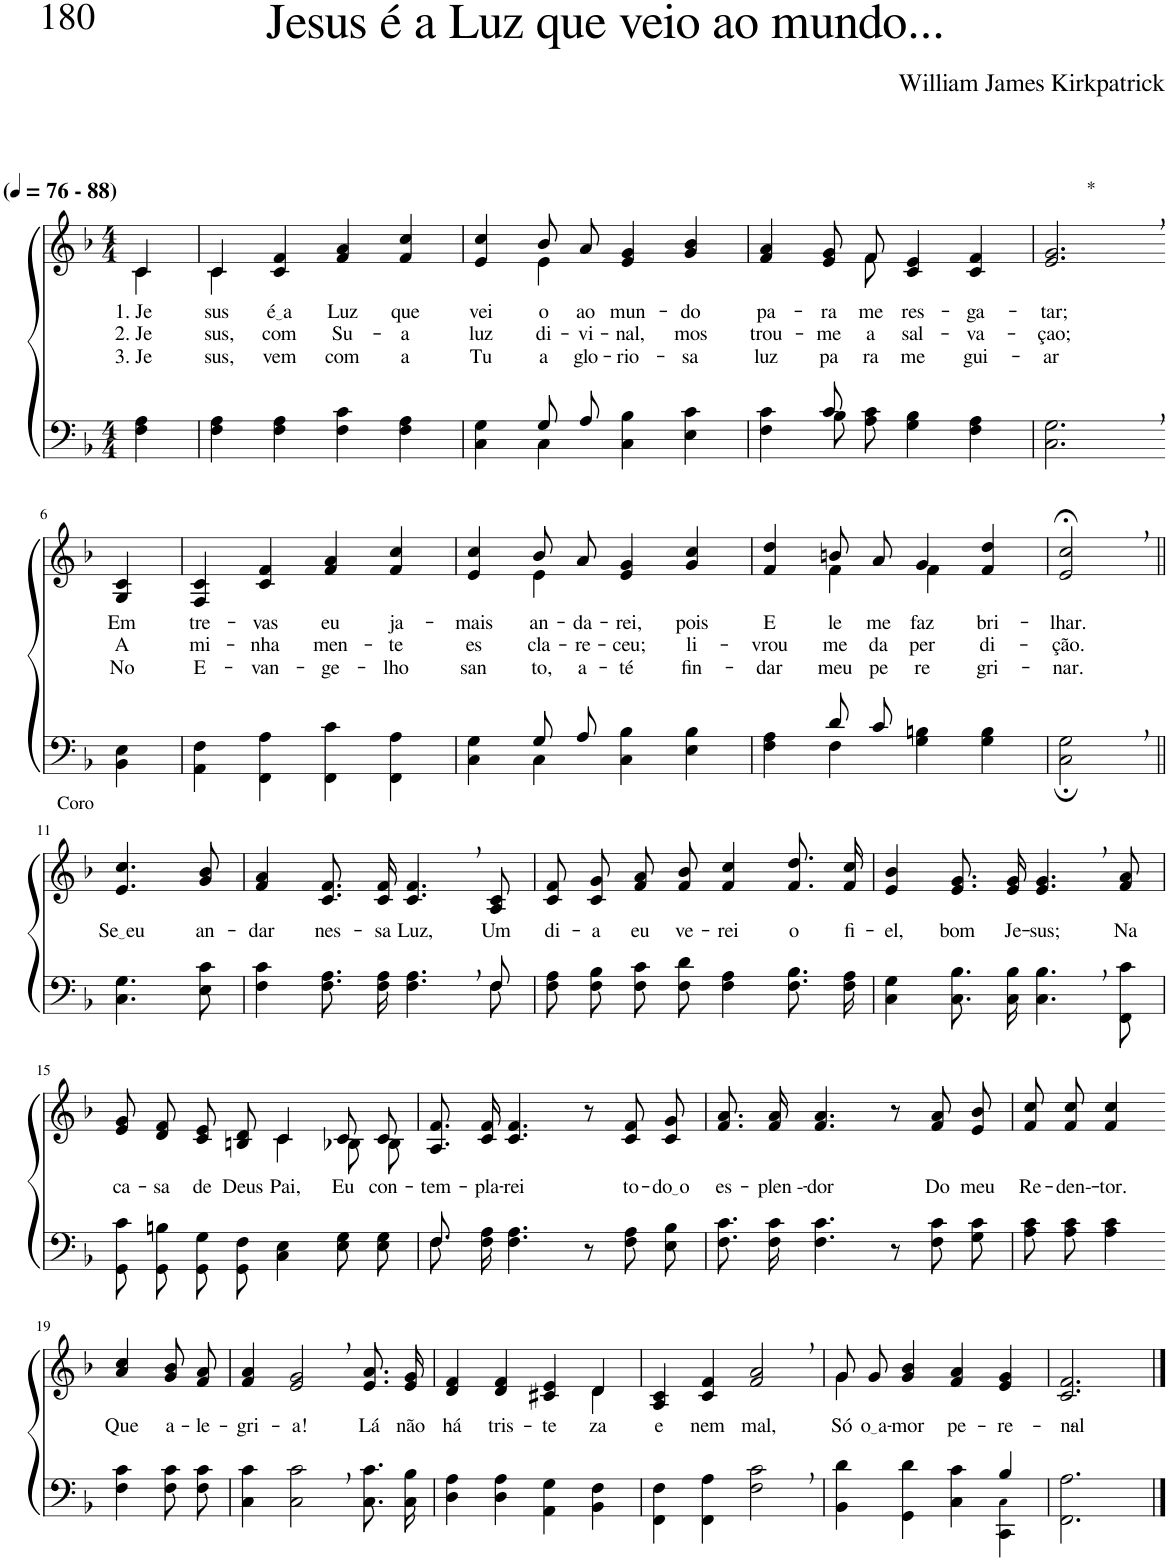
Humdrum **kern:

**kern	**kern	**text	**text	**text
*part2	*part1	*part1	*part1	*part1
*staff2	*staff1	*staff1	*staff1	*staff1
*I"Parte III e IV	*I"Parte I e II	*	*	*
*clefF4	*clefG2	*	*	*
*Trd-1c-2	*Trd-1c-2	*	*	*
*k[b-]	*k[b-]	*	*	*
*M4/4	*M4/4	*	*	*
*MM76	*MM76	*	*	*
=1	=1	=1	=1	=1
!	!LO:TX:a:B:t=(	!	!	!
!	!LO:TX:a:B:t=- 88)	!	!	!
!	!	!LO:LY:b	!LO:LY:b	!LO:LY:b
*	*^	*	*	*
4F\ 4A\	4c\	4c/	1. Je-	2. Je-	3. Je-
=2	=2	=2	=2	=2	=2
!	!	!	!LO:LY:b	!LO:LY:b	!LO:LY:b
4F\ 4A\	4c/	4c\	-sus	-sus,	-sus,
!	!	!	!LO:LY:b	!LO:LY:b	!LO:LY:b
4F\ 4A\	4c/ 4f/	2.ryy	é a	com	vem
!	!	!	!LO:LY:b	!LO:LY:b	!LO:LY:b
4F\ 4c\	4f/ 4a/	.	Luz	Su-	com
!	!	!	!LO:LY:b	!LO:LY:b	!LO:LY:b
4F\ 4A\	4f/ 4cc/	.	que	-a	a
=3	=3	=3	=3	=3	=3
*^	*	*	*	*	*
!	!	!	!	!LO:LY:b	!LO:LY:b	!LO:LY:b
4ryy	4C\ 4G\	4e/ 4cc/	4ryy	vei-	luz	Tu-
!	!	!	!	!LO:LY:b	!LO:LY:b	!LO:LY:b
8G/L	4C\	8b-/L	4e\	-o	di-	-a
!	!	!	!	!LO:LY:b	!LO:LY:b	!LO:LY:b
8A/J	.	8a/J	.	ao	-vi-	glo-
!	!	!	!	!LO:LY:b	!LO:LY:b	!LO:LY:b
2ryy	4C\ 4B-\	4e/ 4g/	2ryy	mun-	-nal,	-rio-
!	!	!	!	!LO:LY:b	!LO:LY:b	!LO:LY:b
.	4E\ 4c\	4g/ 4b-/	.	-do	mos-	-sa
=4	=4	=4	=4	=4	=4	=4
!	!	!	!	!LO:LY:b	!LO:LY:b	!LO:LY:b
4ryy	4F\ 4c\	4.ryy	4f/ 4a/	pa-	-trou-	luz
!	!	!	!	!LO:LY:b	!LO:LY:b	!LO:LY:b
8c/	8B-\L	.	8e/ 8g/L	-ra	-me	pa-
!	!	!	!	!LO:LY:b	!LO:LY:b	!LO:LY:b
2ryy	8A\ 8c\J	8f\	8f/J	me	a	-ra
!	!	!	!	!LO:LY:b	!LO:LY:b	!LO:LY:b
.	4G\ 4B-\	2ryy	4c/ 4e/	res-	sal-	me
!	!	!	!	!LO:LY:b	!LO:LY:b	!LO:LY:b
.	4F\ 4A\	.	4c/ 4f/	-ga-	-va-	gui-
8ryy	.	.	.	.	.	.
*v	*v	*	*	*	*	*
*	*v	*v	*	*	*
=5	=5	=5	=5	=5
!	!LO:TX:a:t=*	!	!	!
!	!	!LO:LY:b	!LO:LY:b	!LO:LY:b
2.C\, 2.G\,	2.e/, 2.g/,	-tar;	-çao;	-ar
!!LO:LB:g=z
=6-	=6-	=6-	=6-	=6-
!	!	!LO:LY:b	!LO:LY:b	!LO:LY:b
4BB-\ 4E\	4G/ 4c/	Em	A	No
=7	=7	=7	=7	=7
!	!	!LO:LY:b	!LO:LY:b	!LO:LY:b
4AA\ 4F\	4F/ 4c/	tre-	mi-	E-
!	!	!LO:LY:b	!LO:LY:b	!LO:LY:b
4FF\ 4A\	4c/ 4f/	-vas	-nha	-van-
!	!	!LO:LY:b	!LO:LY:b	!LO:LY:b
4FF\ 4c\	4f/ 4a/	eu	men-	-ge-
!	!	!LO:LY:b	!LO:LY:b	!LO:LY:b
4FF\ 4A\	4f/ 4cc/	ja-	-te	-lho
=8	=8	=8	=8	=8
*^	*	*	*	*
!	!	!	!LO:LY:b	!LO:LY:b	!LO:LY:b
*	*	*^	*	*	*
4ryy	4C\ 4G\	4e/ 4cc/	4ryy	-mais	es-	san-
!	!	!	!	!LO:LY:b	!LO:LY:b	!LO:LY:b
8G/L	4C\	8b-/L	4e\	an-	-cla-	-to,
!	!	!	!	!LO:LY:b	!LO:LY:b	!LO:LY:b
8A/J	.	8a/J	.	-da-	-re-	a-
!	!	!	!	!LO:LY:b	!LO:LY:b	!LO:LY:b
2ryy	4C\ 4B-\	4e/ 4g/	2ryy	-rei,	-ceu;	-té
!	!	!	!	!LO:LY:b	!LO:LY:b	!LO:LY:b
.	4E\ 4B-\	4g/ 4cc/	.	pois	li-	fin-
=9	=9	=9	=9	=9	=9	=9
!	!	!	!	!LO:LY:b	!LO:LY:b	!LO:LY:b
4ryy	4F\ 4A\	4f/ 4dd/	4ryy	E-	-vrou-	-dar
!	!	!	!	!LO:LY:b	!LO:LY:b	!LO:LY:b
8d/L	4F\	8bn/L	4f\	-le	-me	meu
!	!	!	!	!LO:LY:b	!LO:LY:b	!LO:LY:b
8c/J	.	8a/J	.	me	da	pe-
!	!	!	!	!LO:LY:b	!LO:LY:b	!LO:LY:b
2ryy	4G\ 4Bn\	4g/	4f\	faz	per-	-re-
!	!	!	!	!LO:LY:b	!LO:LY:b	!LO:LY:b
.	4G\ 4B\	4f/ 4dd/	4ryy	bri-	-di-	-gri-
=10	=10	=10	=10	=10	=10	=10
!	!	!	!	!LO:LY:b	!LO:LY:b	!LO:LY:b
*v	*v	*	*	*	*	*
*	*v	*v	*	*	*
2C\;, 2G\;,	2e/;<, 2cc/;<,	-lhar.	-ção.	-nar.
!!LO:LB:g=z
=11||	=11||	=11||	=11||	=11||
!	!LO:TX:a:t=Coro	!	!	!
!	!	!LO:LY:b	!	!
4.C\ 4.G\	4.e/ 4.cc/	Se eu	.	.
!	!	!LO:LY:b	!	!
8E\ 8c\	8g/ 8b-/	an-	.	.
=12	=12	=12	=12	=12
*^	*	*	*	*
!	!	!	!LO:LY:b	!	!
4F\ 4c\	2..ryy	4f/ 4a/	-dar	.	.
!	!	!	!LO:LY:b	!	!
8.F\ 8.A\L	.	8.c/ 8.f/L	nes-	.	.
!	!	!	!LO:LY:b	!	!
16F\ 16A\Jk	.	16c/ 16f/Jk	-sa	.	.
!	!	!	!LO:LY:b	!	!
4.F\, 4.A\,	.	4.c/, 4.f/,	Luz,	.	.
!	!	!	!LO:LY:b	!	!
8F\	8F/	8A/ 8c/	Um	.	.
=13	=13	=13	=13	=13	=13
!	!	!	!LO:LY:b	!	!
*v	*v	*	*	*	*
8F\ 8A\L	8c/ 8f/L	di-	.	.
!	!	!LO:LY:b	!	!
8F\ 8B-\J	8c/ 8g/J	-a	.	.
!	!	!LO:LY:b	!	!
8F\ 8c\L	8f/ 8a/L	eu	.	.
!	!	!LO:LY:b	!	!
8F\ 8d\J	8f/ 8b-/J	ve-	.	.
!	!	!LO:LY:b	!	!
4F\ 4A\	4f/ 4cc/	-rei	.	.
!	!	!LO:LY:b	!	!
8.F\ 8.B-\L	8.f/ 8.dd/L	o	.	.
!	!	!LO:LY:b	!	!
16F\ 16A\Jk	16f/ 16cc/Jk	fi-	.	.
=14	=14	=14	=14	=14
!	!	!LO:LY:b	!	!
4C\ 4G\	4e/ 4b-/	-el,	.	.
!	!	!LO:LY:b	!	!
8.C\ 8.B-\L	8.e/ 8.g/L	bom	.	.
!	!	!LO:LY:b	!	!
16C\ 16B-\Jk	16e/ 16g/Jk	Je-	.	.
!	!	!LO:LY:b	!	!
4.C\, 4.B-\,	4.e/, 4.g/,	-sus;	.	.
!	!	!LO:LY:b	!	!
8FF\ 8c\	8f/ 8a/	Na	.	.
!!LO:LB:g=z
=15	=15	=15	=15	=15
!	!	!LO:LY:b	!	!
*	*^	*	*	*
8GG\ 8c\L	8e/ 8g/L	2ryy	ca-	.	.
!	!	!	!LO:LY:b	!	!
8GG\ 8Bn\J	8d/ 8f/J	.	-sa	.	.
!	!	!	!LO:LY:b	!	!
8GG/ 8G/L	8c/ 8e/L	.	de	.	.
!	!	!	!LO:LY:b	!	!
8GG/ 8F/J	8Bn/ 8d/J	.	Deus	.	.
!	!	!	!LO:LY:b	!	!
4C\ 4E\	4c/	4c\	Pai,	.	.
!	!	!	!LO:LY:b	!	!
8E\ 8G\L	8c/L	8B-X\L	Eu	.	.
!	!	!	!LO:LY:b	!	!
8E\ 8G\J	8c/J	8B-\J	con-	.	.
=16	=16	=16	=16	=16	=16
*^	*	*	*	*	*
!	!	!	!	!LO:LY:b	!	!
*	*	*v	*v	*	*	*
8.F\L	8.F/	8.A/ 8.f/L	-tem-	.	.
!	!	!	!LO:LY:b	!	!
16F\ 16A\Jk	2ryy	16c/ 16f/Jk	-pla-	.	.
!	!	!	!LO:LY:b	!	!
4.F\ 4.A\	.	4.c/ 4.f/	-rei	.	.
8r	.	8r	.	.	.
.	4ryy	.	.	.	.
!	!	!	!LO:LY:b	!	!
8F\ 8A\L	.	8c/ 8f/L	to-	.	.
!	!	!	!LO:LY:b	!	!
8E\ 8B-\J	.	8c/ 8g/J	do o	.	.
.	16ryy	.	.	.	.
=17	=17	=17	=17	=17	=17
!	!	!	!LO:LY:b	!	!
*v	*v	*	*	*	*
8.F\ 8.c\L	8.f/ 8.a/L	es-	.	.
!	!	!LO:LY:b	!	!
16F\ 16c\Jk	16f/ 16a/Jk	-plen --	.	.
!	!	!LO:LY:b	!	!
4.F\ 4.c\	4.f/ 4.a/	-dor	.	.
8r	8r	.	.	.
!	!	!LO:LY:b	!	!
8F\ 8c\L	8f/ 8a/L	Do	.	.
!	!	!LO:LY:b	!	!
8G\ 8c\J	8e/ 8b-/J	meu	.	.
=18	=18	=18	=18	=18
!	!	!LO:LY:b	!	!
8A\ 8c\L	8f/ 8cc/L	Re-	.	.
!	!	!LO:LY:b	!	!
8A\ 8c\J	8f/ 8cc/J	-den--	.	.
!	!	!LO:LY:b	!	!
4A\ 4c\	4f/ 4cc/	-tor.	.	.
!!LO:LB:g=z
=19-	=19-	=19-	=19-	=19-
!	!	!LO:LY:b	!	!
4F\ 4c\	4a/ 4cc/	Que	.	.
!	!	!LO:LY:b	!	!
8F\ 8c\L	8g/ 8b-/L	a-	.	.
!	!	!LO:LY:b	!	!
8F\ 8c\J	8f/ 8a/J	-le-	.	.
=20	=20	=20	=20	=20
!	!	!LO:LY:b	!	!
4C\ 4c\	4f/ 4a/	-gri-	.	.
!	!	!LO:LY:b	!	!
2C\, 2c\,	2e/, 2g/,	-a!	.	.
!	!	!LO:LY:b	!	!
8.C\ 8.c\L	8.e/ 8.a/L	Lá	.	.
!	!	!LO:LY:b	!	!
16C\ 16B-\Jk	16e/ 16g/Jk	não	.	.
=21	=21	=21	=21	=21
!	!	!LO:LY:b	!	!
*	*^	*	*	*
4D\ 4A\	4d/ 4f/	2.ryy	há	.	.
!	!	!	!LO:LY:b	!	!
4D\ 4A\	4d/ 4f/	.	tris-	.	.
!	!	!	!LO:LY:b	!	!
4AA\ 4G\	4c#X/ 4e/	.	-te-	.	.
!	!	!	!LO:LY:b	!	!
4BB-\ 4F\	4d/	4d\	-za	.	.
=22	=22	=22	=22	=22	=22
!	!	!	!LO:LY:b	!	!
*	*v	*v	*	*	*
4FF\ 4F\	4A/ 4c/	e	.	.
!	!	!LO:LY:b	!	!
4FF\ 4A\	4c/ 4f/	nem	.	.
!	!	!LO:LY:b	!	!
2F\, 2c\,	2f/, 2a/,	mal,	.	.
=23	=23	=23	=23	=23
*^	*^	*	*	*
!	!	!	!	!LO:LY:b	!	!
2.ryy	4BB-\ 4d\	8g/L	4g\	Só	.	.
!	!	!	!	!LO:LY:b	!	!
.	.	8g/J	.	o a	.	.
!	!	!	!	!LO:LY:b	!	!
.	4GG\ 4d\	4g/ 4b-/	2.ryy	-mor	.	.
!	!	!	!	!LO:LY:b	!	!
.	4C\ 4c\	4f/ 4a/	.	pe-	.	.
!	!	!	!	!LO:LY:b	!	!
4B-/	4CC\ 4C!\	4e/ 4g/	.	-re-	.	.
*	*	*v	*v	*	*	*
=24	=24	=24	=24	=24	=24
!	!	!	!LO:LY:b	!	!
*v	*v	*	*	*	*
2.FF\ 2.A\	2.c/ 2.f/	-nal-	.	.
==	==	==	==	==
*-	*-	*-	*-	*-
